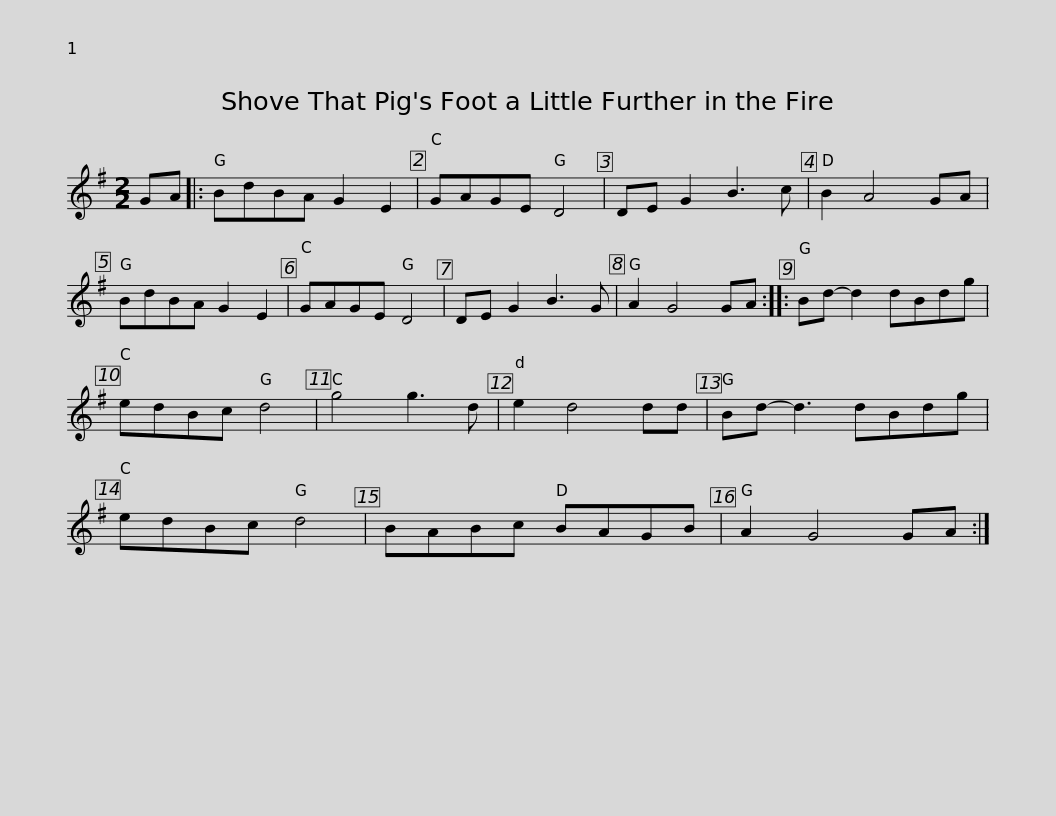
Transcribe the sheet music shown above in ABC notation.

X:1
L:1/8
M:2/2
I:linebreak $
K:G
V:1 treble
V:1
 GA |: BdBA G2 E2 | GAGE D4 | DE G2 B3 c | B2 A4 GA | %5
 BdBA G2 E2 | GAGE D4 | DE G2 B3 G |$ A2 G4 GA :: Bd- d2 dBdg | %10
 edBc d4 | g4 g3 d | e2 d4 dd | Bd- d3 dBdg | edBc d4 |$ %15
 BABc BAGB | A2 G4 GA :| %17
